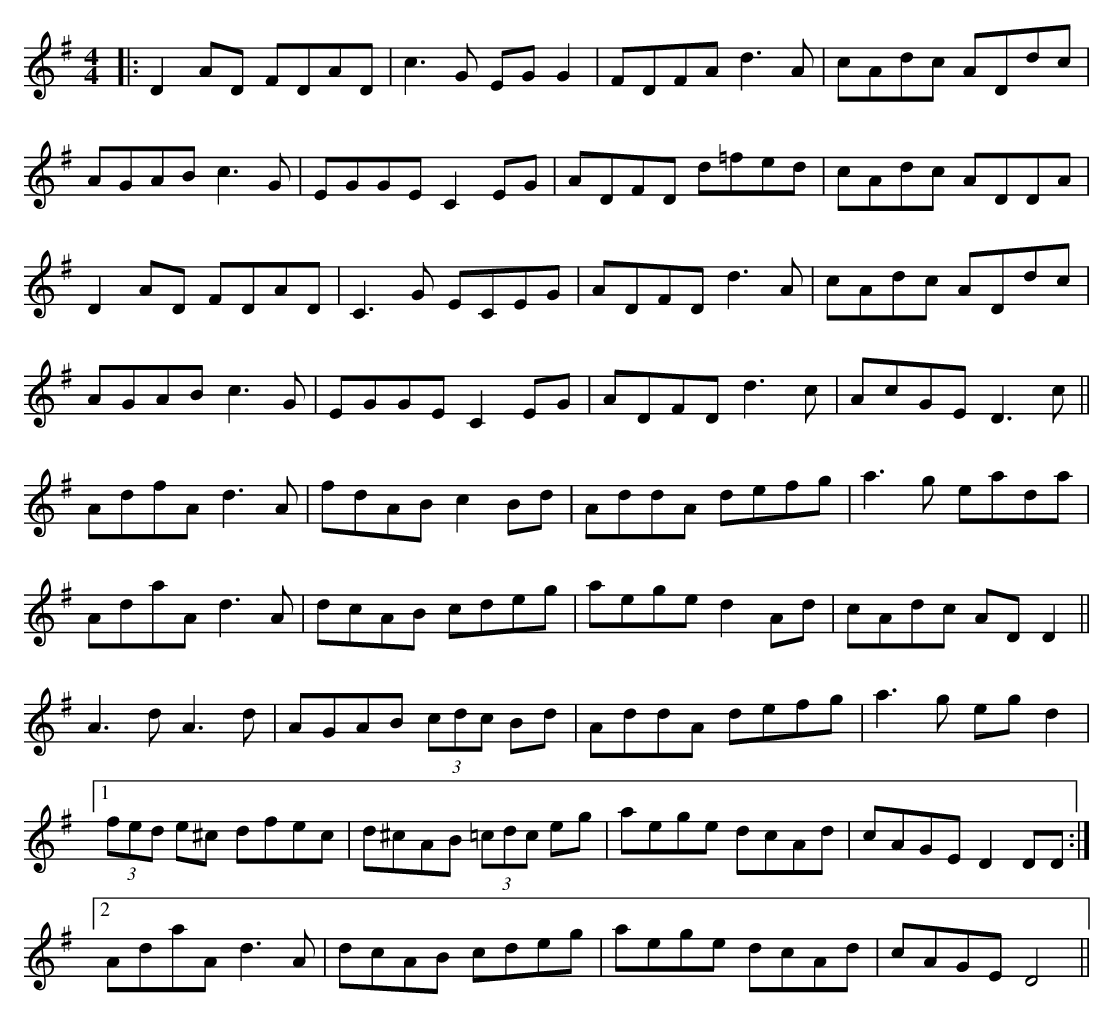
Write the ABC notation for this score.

X:1
M:4/4
K:G
|:D2 AD FDAD | c3 G EG G2 | FDFA d3 A | cAdc ADdc |
AGAB c3 G | EGGE C2 EG | ADFD d=fed | cAdc ADDA |
D2 AD FDAD | C3 G ECEG | ADFD d3 A | cAdc ADdc |
AGAB c3 G | EGGE C2 EG | ADFD d3 c | AcGE D3 c ||
AdfA d3 A | fdAB c2 Bd | AddA defg | a3 g eada |
AdaA d3 A | dcAB cdeg | aege d2 Ad | cAdc AD D2 ||
A3 d A3 d | AGAB (3cdc Bd | AddA defg | a3 g eg d2 |
[1 (3fed e^c dfec | d^cAB (3=cdc eg | aege dcAd | cAGE D2 DD :|
[2 AdaA d3 A | dcAB cdeg | aege dcAd | cAGE D4 ||
